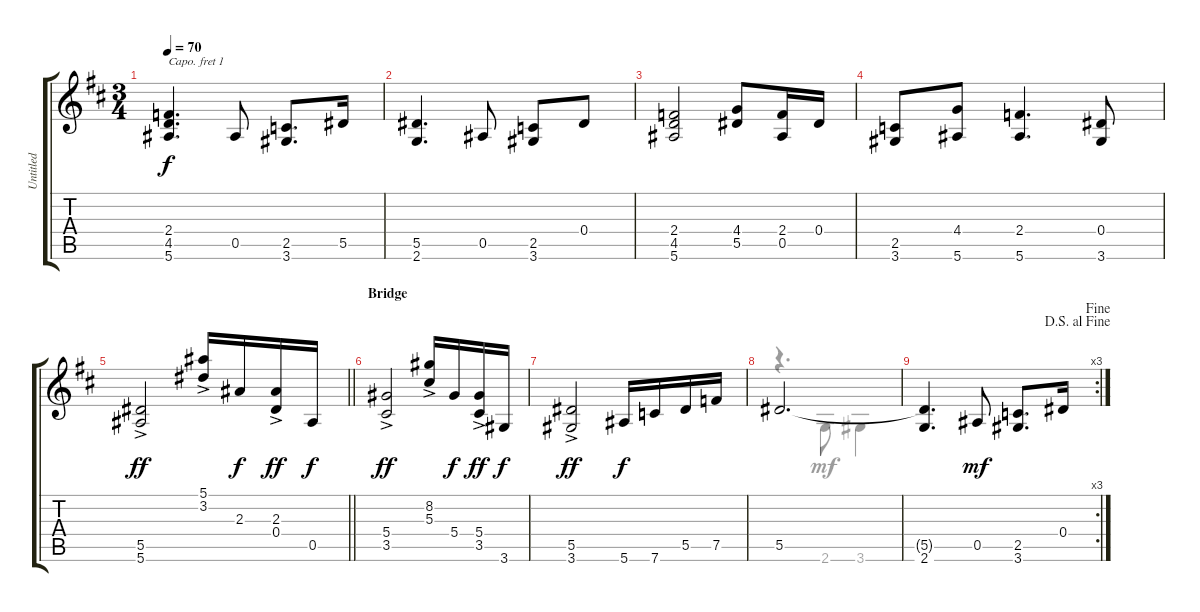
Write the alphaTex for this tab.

\track ("Untitled" "Untitled") {instrument acousticguitarnylon}
\staff {score tabs}
\capo 1
\tuning (E4 B3 G3 D3 A2 E2) {hide}
\voice
\ts (3 4)
\tempo 70
\clef g2
\ks d
(2.4 4.5 5.6).4{d dy f} 0.5.8 (2.5 3.6).8{d} 5.5.16 |
(5.5 2.6).4{d} 0.5.8 (2.5 3.6).8 0.4.8 |
(2.4 4.5 5.6).2 (4.4 5.5).8 (2.4 0.5).16 0.4.16 |
(2.5 3.6).8 (4.4 5.6).8 (2.4 5.6).4{d} (0.4 3.6).8 |
\barLineRight lightlight
(5.5{ac} 5.6{ac}).2{dy ff} (5.1{ac} 3.2{ac}).16 2.3.16{dy f} (2.3{ac} 0.4{ac}).16{dy ff} 0.5.16{dy f} |
\section ("" "Bridge")
(5.4{ac} 3.5{ac}).2{dy ff} (8.2{ac} 5.3{ac}).16 5.4.16{dy f} (5.4{ac} 3.5{ac}).16{dy ff} 3.6.16{dy f} |
(5.5{ac} 3.6{ac}).2{dy ff} 5.6.16{dy f} 7.6.16 5.5.16 7.5.16 |
5.5.2{d} |
\rc 3
\jump fine
\jump dalsegnoalfine
(5.5{t} 2.6).4{d} 0.5.8{dy mf} (2.5 3.6).8{d} 0.4.16
\voice
\clef g2
\ottava regular
\simile none
\ks d
|
|
|
|
\barLineRight lightlight
|
|
|
r.4{d} 2.6.8 3.6.4 |
